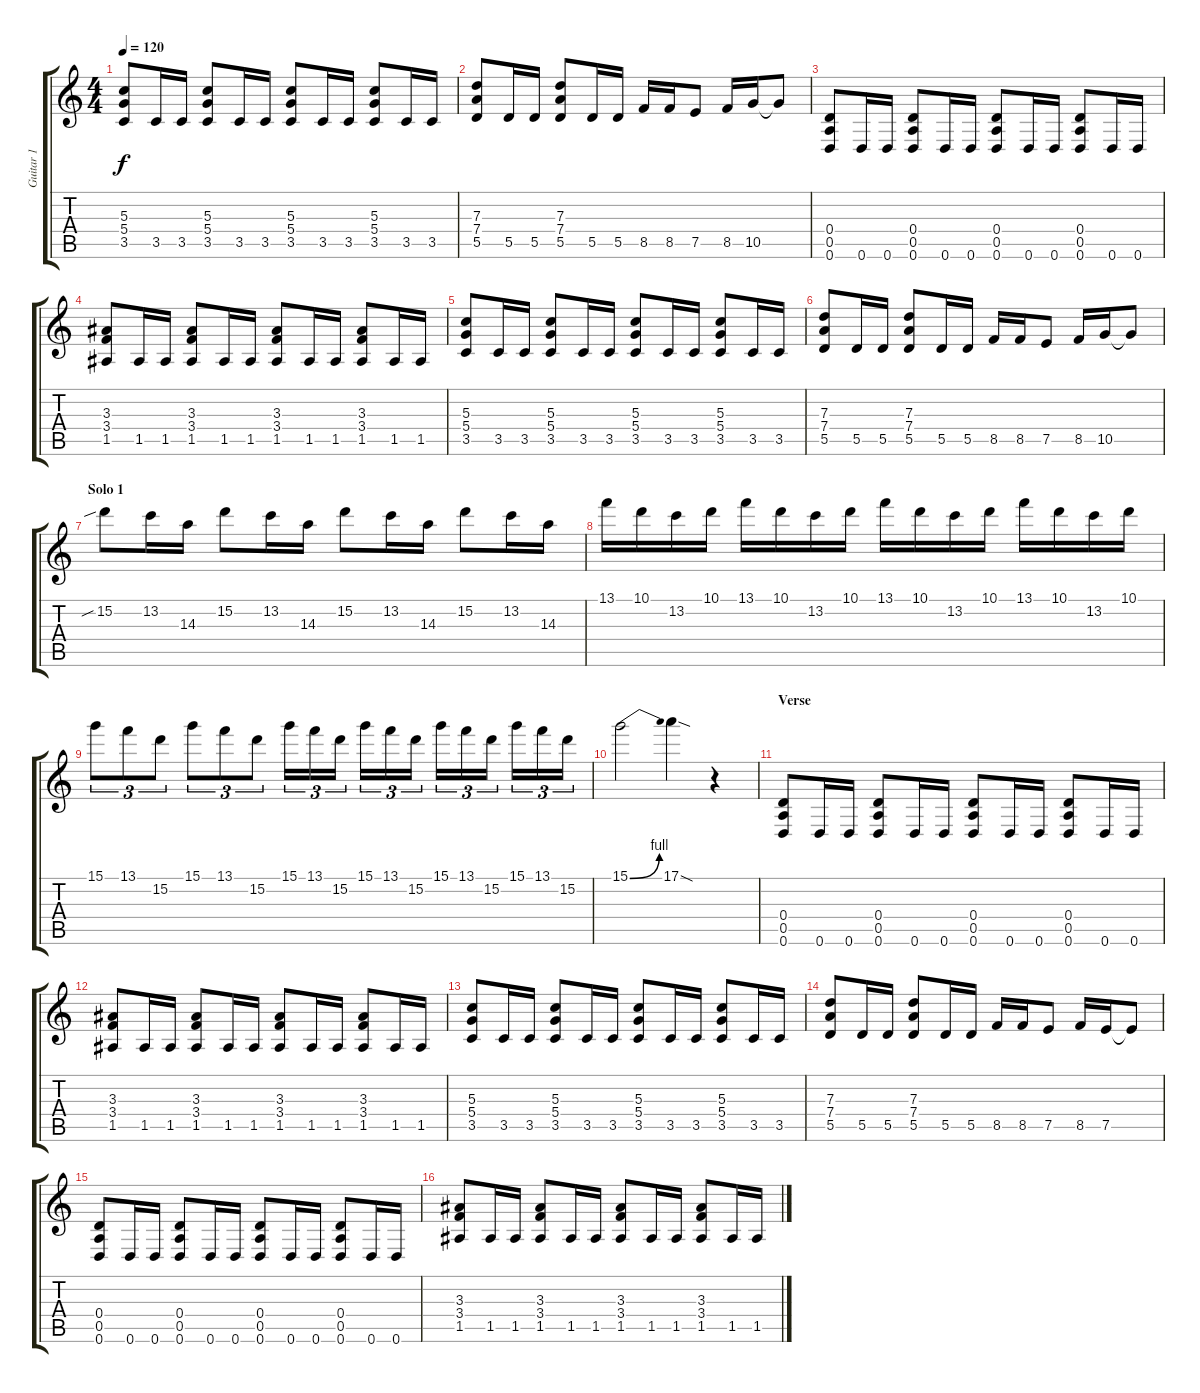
\track ("Guitar 1" "Guitar 1") {instrument distortionguitar}
\staff {score tabs}
\tuning (E4 B3 G3 D3 A2 D2) {hide}
\ts (4 4)
\tempo 120
\clef g2
\ks c
(5.3 5.4 3.5).8{dy f} 3.5.16 3.5.16 (5.3 5.4 3.5).8 3.5.16 3.5.16 (5.3 5.4 3.5).8 3.5.16 3.5.16 (5.3 5.4 3.5).8 3.5.16 3.5.16 |
(7.3 7.4 5.5).8 5.5.16 5.5.16 (7.3 7.4 5.5).8 5.5.16 5.5.16 8.5.16 8.5.16 7.5.8 8.5.16 10.5.16 10.5{t}.8 |
(0.4 0.5 0.6).8 0.6.16 0.6.16 (0.4 0.5 0.6).8 0.6.16 0.6.16 (0.4 0.5 0.6).8 0.6.16 0.6.16 (0.4 0.5 0.6).8 0.6.16 0.6.16 |
(3.3 3.4 1.5).8 1.5.16 1.5.16 (3.3 3.4 1.5).8 1.5.16 1.5.16 (3.3 3.4 1.5).8 1.5.16 1.5.16 (3.3 3.4 1.5).8 1.5.16 1.5.16 |
(5.3 5.4 3.5).8 3.5.16 3.5.16 (5.3 5.4 3.5).8 3.5.16 3.5.16 (5.3 5.4 3.5).8 3.5.16 3.5.16 (5.3 5.4 3.5).8 3.5.16 3.5.16 |
(7.3 7.4 5.5).8 5.5.16 5.5.16 (7.3 7.4 5.5).8 5.5.16 5.5.16 8.5.16 8.5.16 7.5.8 8.5.16 10.5.16 10.5{t}.8 |
\section ("" "Solo 1")
15.2{sib}.8 13.2.16 14.3.16 15.2.8 13.2.16 14.3.16 15.2.8 13.2.16 14.3.16 15.2.8 13.2.16 14.3.16 |
13.1.16 10.1.16 13.2.16 10.1.16 13.1.16 10.1.16 13.2.16 10.1.16 13.1.16 10.1.16 13.2.16 10.1.16 13.1.16 10.1.16 13.2.16 10.1.16 |
15.1.8{tu (3 2)} 13.1.8{tu (3 2)} 15.2.8{tu (3 2)} 15.1.8{tu (3 2)} 13.1.8{tu (3 2)} 15.2.8{tu (3 2)} 15.1.16{tu (3 2)} 13.1.16{tu (3 2)} 15.2.16{tu (3 2)} 15.1.16{tu (3 2)} 13.1.16{tu (3 2)} 15.2.16{tu (3 2)} 15.1.16{tu (3 2)} 13.1.16{tu (3 2)} 15.2.16{tu (3 2)} 15.1.16{tu (3 2)} 13.1.16{tu (3 2)} 15.2.16{tu (3 2)} |
15.1{be (bend 0 0 60 4)}.2 17.1{sod}.4 r.4 |
\section ("" "Verse")
(0.4 0.5 0.6).8 0.6.16 0.6.16 (0.4 0.5 0.6).8 0.6.16 0.6.16 (0.4 0.5 0.6).8 0.6.16 0.6.16 (0.4 0.5 0.6).8 0.6.16 0.6.16 |
(3.3 3.4 1.5).8 1.5.16 1.5.16 (3.3 3.4 1.5).8 1.5.16 1.5.16 (3.3 3.4 1.5).8 1.5.16 1.5.16 (3.3 3.4 1.5).8 1.5.16 1.5.16 |
(5.3 5.4 3.5).8 3.5.16 3.5.16 (5.3 5.4 3.5).8 3.5.16 3.5.16 (5.3 5.4 3.5).8 3.5.16 3.5.16 (5.3 5.4 3.5).8 3.5.16 3.5.16 |
(7.3 7.4 5.5).8 5.5.16 5.5.16 (7.3 7.4 5.5).8 5.5.16 5.5.16 8.5.16 8.5.16 7.5.8 8.5.16 7.5.16 7.5{t}.8 |
(0.4 0.5 0.6).8 0.6.16 0.6.16 (0.4 0.5 0.6).8 0.6.16 0.6.16 (0.4 0.5 0.6).8 0.6.16 0.6.16 (0.4 0.5 0.6).8 0.6.16 0.6.16 |
(3.3 3.4 1.5).8 1.5.16 1.5.16 (3.3 3.4 1.5).8 1.5.16 1.5.16 (3.3 3.4 1.5).8 1.5.16 1.5.16 (3.3 3.4 1.5).8 1.5.16 1.5.16
